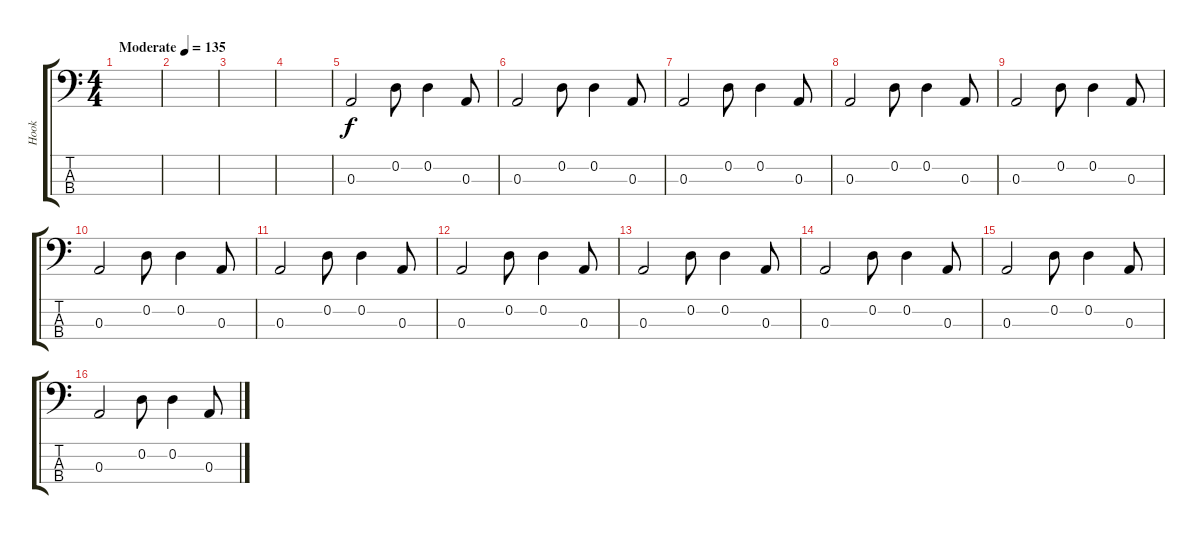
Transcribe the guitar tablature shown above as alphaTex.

\track ("Hook" "Hook") {instrument electricbasspick}
\staff {score tabs}
\tuning (G2 D2 A1 E1) {hide}
\ts (4 4)
\tempo (135 "Moderate")
\clef f4
\ks c
|
|
|
|
0.3.2 0.2.8 0.2.4 0.3.8 |
0.3.2 0.2.8 0.2.4 0.3.8 |
0.3.2 0.2.8 0.2.4 0.3.8 |
0.3.2 0.2.8 0.2.4 0.3.8 |
0.3.2 0.2.8 0.2.4 0.3.8 |
0.3.2 0.2.8 0.2.4 0.3.8 |
0.3.2 0.2.8 0.2.4 0.3.8 |
0.3.2 0.2.8 0.2.4 0.3.8 |
0.3.2 0.2.8 0.2.4 0.3.8 |
0.3.2 0.2.8 0.2.4 0.3.8 |
0.3.2 0.2.8 0.2.4 0.3.8 |
0.3.2 0.2.8 0.2.4 0.3.8
